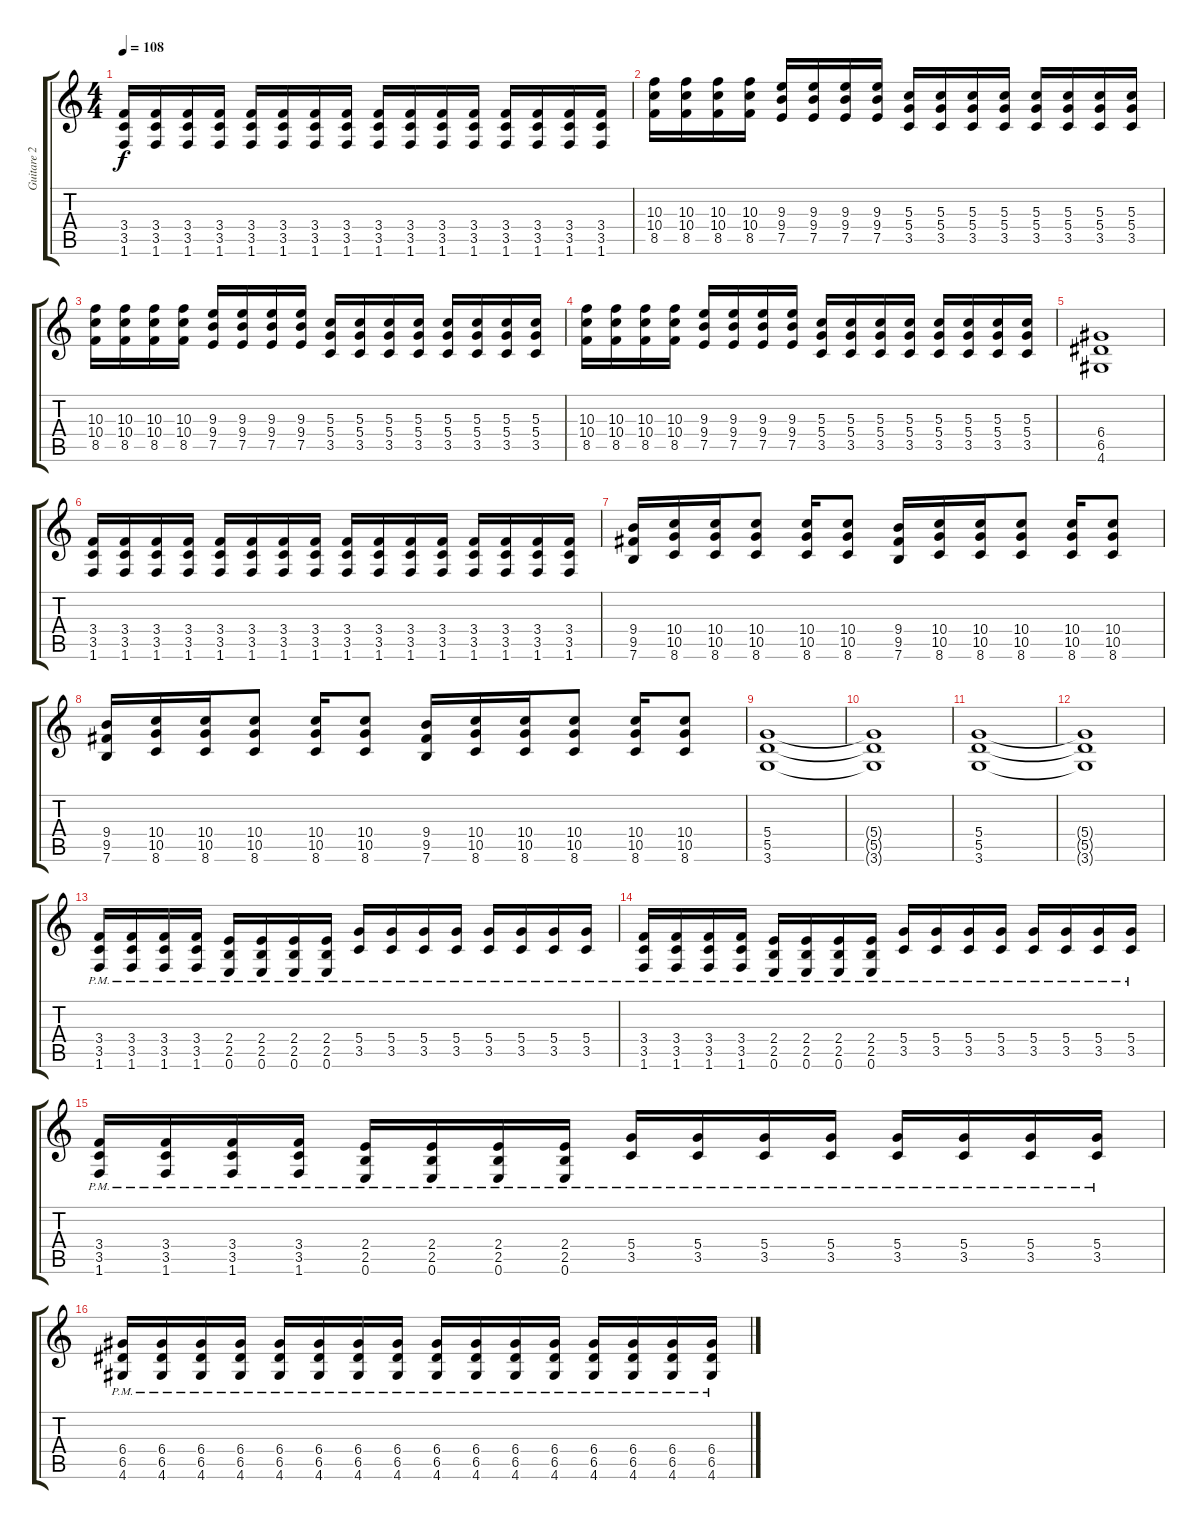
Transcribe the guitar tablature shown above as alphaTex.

\track ("Guitare 2" "Guitare 2") {instrument distortionguitar}
\staff {score tabs}
\tuning (E4 B3 G3 D3 A2 E2) {hide}
\ts (4 4)
\tempo 108
\clef g2
\ks c
(3.4 3.5 1.6).16{dy f} (3.4 3.5 1.6).16 (3.4 3.5 1.6).16 (3.4 3.5 1.6).16 (3.4 3.5 1.6).16 (3.4 3.5 1.6).16 (3.4 3.5 1.6).16 (3.4 3.5 1.6).16 (3.4 3.5 1.6).16 (3.4 3.5 1.6).16 (3.4 3.5 1.6).16 (3.4 3.5 1.6).16 (3.4 3.5 1.6).16 (3.4 3.5 1.6).16 (3.4 3.5 1.6).16 (3.4 3.5 1.6).16 |
(10.3 10.4 8.5).16 (10.3 10.4 8.5).16 (10.3 10.4 8.5).16 (10.3 10.4 8.5).16 (9.3 9.4 7.5).16 (9.3 9.4 7.5).16 (9.3 9.4 7.5).16 (9.3 9.4 7.5).16 (5.3 5.4 3.5).16 (5.3 5.4 3.5).16 (5.3 5.4 3.5).16 (5.3 5.4 3.5).16 (5.3 5.4 3.5).16 (5.3 5.4 3.5).16 (5.3 5.4 3.5).16 (5.3 5.4 3.5).16 |
(10.3 10.4 8.5).16 (10.3 10.4 8.5).16 (10.3 10.4 8.5).16 (10.3 10.4 8.5).16 (9.3 9.4 7.5).16 (9.3 9.4 7.5).16 (9.3 9.4 7.5).16 (9.3 9.4 7.5).16 (5.3 5.4 3.5).16 (5.3 5.4 3.5).16 (5.3 5.4 3.5).16 (5.3 5.4 3.5).16 (5.3 5.4 3.5).16 (5.3 5.4 3.5).16 (5.3 5.4 3.5).16 (5.3 5.4 3.5).16 |
(10.3 10.4 8.5).16 (10.3 10.4 8.5).16 (10.3 10.4 8.5).16 (10.3 10.4 8.5).16 (9.3 9.4 7.5).16 (9.3 9.4 7.5).16 (9.3 9.4 7.5).16 (9.3 9.4 7.5).16 (5.3 5.4 3.5).16 (5.3 5.4 3.5).16 (5.3 5.4 3.5).16 (5.3 5.4 3.5).16 (5.3 5.4 3.5).16 (5.3 5.4 3.5).16 (5.3 5.4 3.5).16 (5.3 5.4 3.5).16 |
(6.4 6.5 4.6).1 |
(3.4 3.5 1.6).16 (3.4 3.5 1.6).16 (3.4 3.5 1.6).16 (3.4 3.5 1.6).16 (3.4 3.5 1.6).16 (3.4 3.5 1.6).16 (3.4 3.5 1.6).16 (3.4 3.5 1.6).16 (3.4 3.5 1.6).16 (3.4 3.5 1.6).16 (3.4 3.5 1.6).16 (3.4 3.5 1.6).16 (3.4 3.5 1.6).16 (3.4 3.5 1.6).16 (3.4 3.5 1.6).16 (3.4 3.5 1.6).16 |
(9.4 9.5 7.6).16 (10.4 10.5 8.6).16 (10.4 10.5 8.6).16 (10.4 10.5 8.6).8 (10.4 10.5 8.6).16 (10.4 10.5 8.6).8 (9.4 9.5 7.6).16 (10.4 10.5 8.6).16 (10.4 10.5 8.6).16 (10.4 10.5 8.6).8 (10.4 10.5 8.6).16 (10.4 10.5 8.6).8 |
(9.4 9.5 7.6).16 (10.4 10.5 8.6).16 (10.4 10.5 8.6).16 (10.4 10.5 8.6).8 (10.4 10.5 8.6).16 (10.4 10.5 8.6).8 (9.4 9.5 7.6).16 (10.4 10.5 8.6).16 (10.4 10.5 8.6).16 (10.4 10.5 8.6).8 (10.4 10.5 8.6).16 (10.4 10.5 8.6).8 |
(5.4 5.5 3.6).1 |
(5.4{t} 5.5{t} 3.6{t}).1 |
(5.4 5.5 3.6).1 |
(5.4{t} 5.5{t} 3.6{t}).1 |
(3.4{pm} 3.5{pm} 1.6{pm}).16 (3.4{pm} 3.5{pm} 1.6{pm}).16 (3.4{pm} 3.5{pm} 1.6{pm}).16 (3.4{pm} 3.5{pm} 1.6{pm}).16 (2.4{pm} 2.5{pm} 0.6{pm}).16 (2.4{pm} 2.5{pm} 0.6{pm}).16 (2.4{pm} 2.5{pm} 0.6{pm}).16 (2.4{pm} 2.5{pm} 0.6{pm}).16 (5.4{pm} 3.5{pm}).16 (5.4{pm} 3.5{pm}).16 (5.4{pm} 3.5{pm}).16 (5.4{pm} 3.5{pm}).16 (5.4{pm} 3.5{pm}).16 (5.4{pm} 3.5{pm}).16 (5.4{pm} 3.5{pm}).16 (5.4{pm} 3.5{pm}).16 |
(3.4{pm} 3.5{pm} 1.6{pm}).16 (3.4{pm} 3.5{pm} 1.6{pm}).16 (3.4{pm} 3.5{pm} 1.6{pm}).16 (3.4{pm} 3.5{pm} 1.6{pm}).16 (2.4{pm} 2.5{pm} 0.6{pm}).16 (2.4{pm} 2.5{pm} 0.6{pm}).16 (2.4{pm} 2.5{pm} 0.6{pm}).16 (2.4{pm} 2.5{pm} 0.6{pm}).16 (5.4{pm} 3.5{pm}).16 (5.4{pm} 3.5{pm}).16 (5.4{pm} 3.5{pm}).16 (5.4{pm} 3.5{pm}).16 (5.4{pm} 3.5{pm}).16 (5.4{pm} 3.5{pm}).16 (5.4{pm} 3.5{pm}).16 (5.4{pm} 3.5{pm}).16 |
(3.4{pm} 3.5{pm} 1.6{pm}).16 (3.4{pm} 3.5{pm} 1.6{pm}).16 (3.4{pm} 3.5{pm} 1.6{pm}).16 (3.4{pm} 3.5{pm} 1.6{pm}).16 (2.4{pm} 2.5{pm} 0.6{pm}).16 (2.4{pm} 2.5{pm} 0.6{pm}).16 (2.4{pm} 2.5{pm} 0.6{pm}).16 (2.4{pm} 2.5{pm} 0.6{pm}).16 (5.4{pm} 3.5{pm}).16 (5.4{pm} 3.5{pm}).16 (5.4{pm} 3.5{pm}).16 (5.4{pm} 3.5{pm}).16 (5.4{pm} 3.5{pm}).16 (5.4{pm} 3.5{pm}).16 (5.4{pm} 3.5{pm}).16 (5.4{pm} 3.5{pm}).16 |
(6.4{pm} 6.5{pm} 4.6{pm}).16 (6.4{pm} 6.5{pm} 4.6{pm}).16 (6.4{pm} 6.5{pm} 4.6{pm}).16 (6.4{pm} 6.5{pm} 4.6{pm}).16 (6.4{pm} 6.5{pm} 4.6{pm}).16 (6.4{pm} 6.5{pm} 4.6{pm}).16 (6.4{pm} 6.5{pm} 4.6{pm}).16 (6.4{pm} 6.5{pm} 4.6{pm}).16 (6.4{pm} 6.5{pm} 4.6{pm}).16 (6.4{pm} 6.5{pm} 4.6{pm}).16 (6.4{pm} 6.5{pm} 4.6{pm}).16 (6.4{pm} 6.5{pm} 4.6{pm}).16 (6.4{pm} 6.5{pm} 4.6{pm}).16 (6.4{pm} 6.5{pm} 4.6{pm}).16 (6.4{pm} 6.5{pm} 4.6{pm}).16 (6.4{pm} 6.5{pm} 4.6{pm}).16
